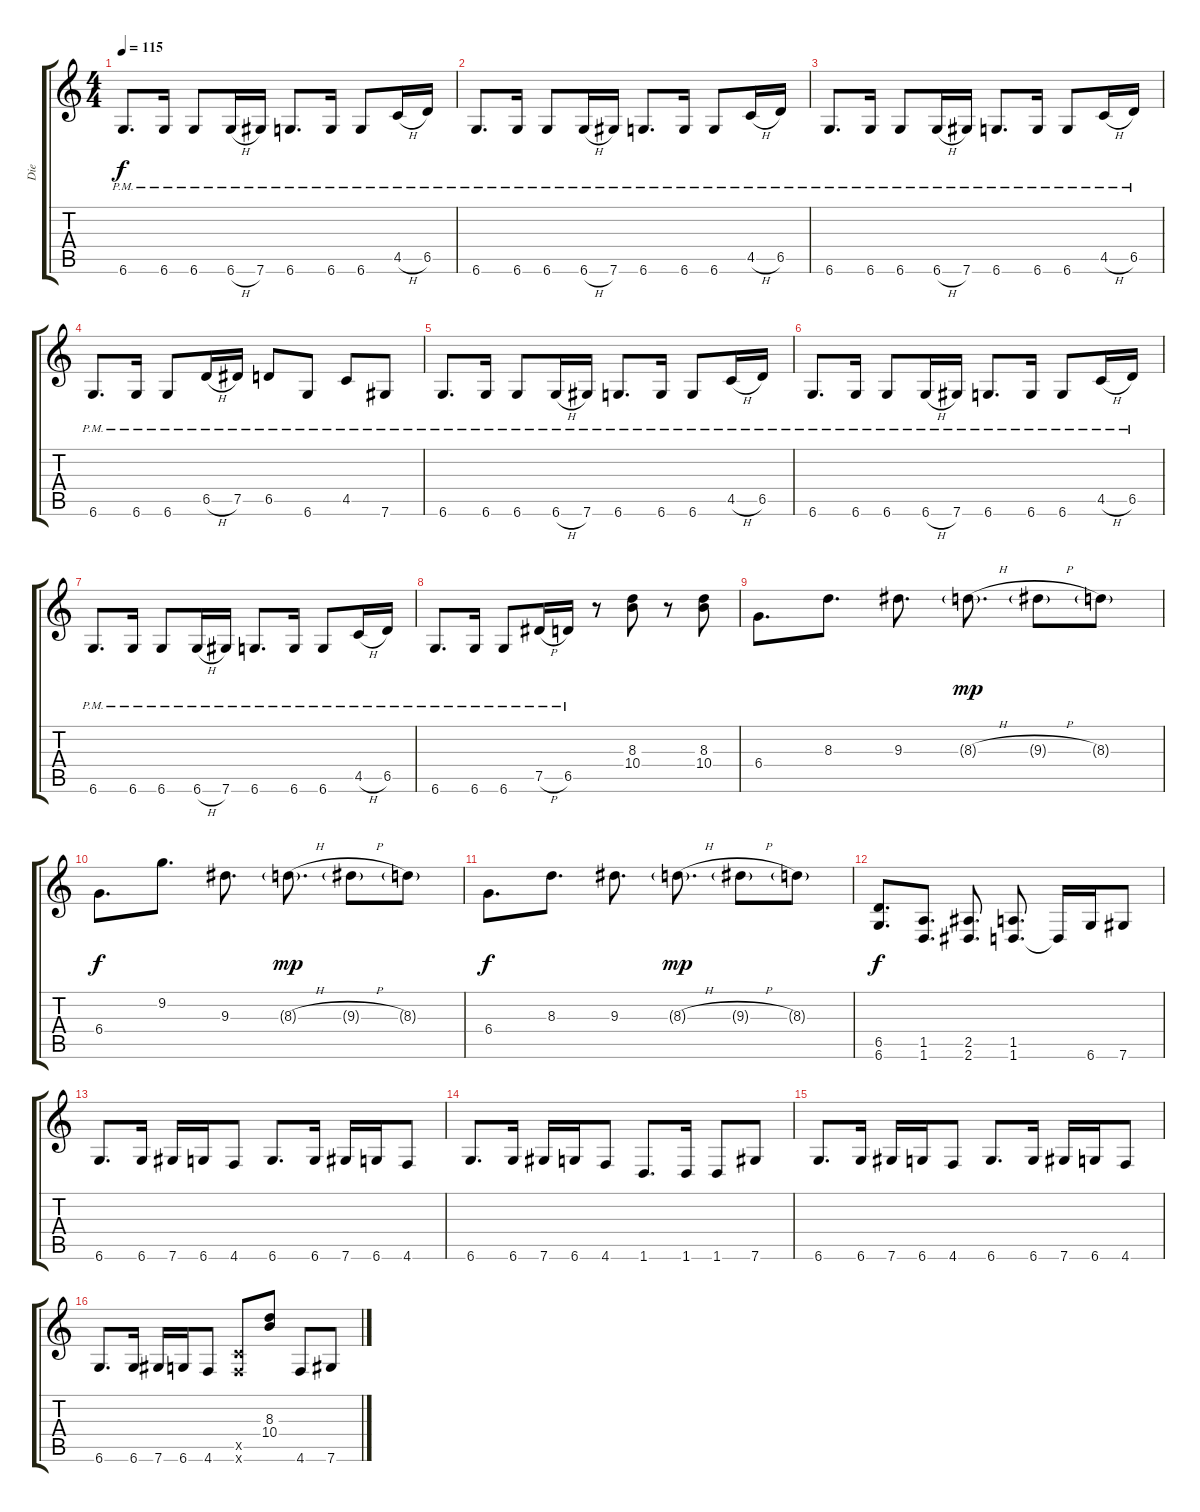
\track ("Die" "Die") {instrument distortionguitar}
\staff {score tabs}
\tuning (Eb4 Bb3 Gb3 Db3 Ab2 Db2) {hide}
\ts (4 4)
\tempo 115
\clef g2
\ks c
6.6{pm}.8{d dy f} 6.6{pm}.16 6.6{pm}.8 6.6{h pm}.16 7.6{pm}.16 6.6{pm}.8{d} 6.6{pm}.16 6.6{pm}.8 4.5{h pm}.16 6.5{pm}.16 |
6.6{pm}.8{d} 6.6{pm}.16 6.6{pm}.8 6.6{h pm}.16 7.6{pm}.16 6.6{pm}.8{d} 6.6{pm}.16 6.6{pm}.8 4.5{h pm}.16 6.5{pm}.16 |
6.6{pm}.8{d} 6.6{pm}.16 6.6{pm}.8 6.6{h pm}.16 7.6{pm}.16 6.6{pm}.8{d} 6.6{pm}.16 6.6{pm}.8 4.5{h pm}.16 6.5{pm}.16 |
6.6{pm}.8{d} 6.6{pm}.16 6.6{pm}.8 6.5{h pm}.16 7.5{pm}.16 6.5{pm}.8 6.6{pm}.8 4.5{pm}.8 7.6{pm}.8 |
6.6{pm}.8{d} 6.6{pm}.16 6.6{pm}.8 6.6{h pm}.16 7.6{pm}.16 6.6{pm}.8{d} 6.6{pm}.16 6.6{pm}.8 4.5{h pm}.16 6.5{pm}.16 |
6.6{pm}.8{d} 6.6{pm}.16 6.6{pm}.8 6.6{h pm}.16 7.6{pm}.16 6.6{pm}.8{d} 6.6{pm}.16 6.6{pm}.8 4.5{h pm}.16 6.5{pm}.16 |
6.6{pm}.8{d} 6.6{pm}.16 6.6{pm}.8 6.6{h pm}.16 7.6{pm}.16 6.6{pm}.8{d} 6.6{pm}.16 6.6{pm}.8 4.5{h pm}.16 6.5{pm}.16 |
6.6{pm}.8{d} 6.6{pm}.16 6.6{pm}.8 7.5{h pm}.16 6.5{pm}.16 r.8 (8.3 10.4).8 r.8 (8.3 10.4).8 |
6.4.8{d} 8.3.8{d} 9.3.8{d} 8.3{h g}.8{d dy mp} 9.3{h g}.8 8.3{g}.8 |
6.4.8{d dy f} 9.2.8{d} 9.3.8{d} 8.3{h g}.8{d dy mp} 9.3{h g}.8 8.3{g}.8 |
6.4.8{d dy f} 8.3.8{d} 9.3.8{d} 8.3{h g}.8{d dy mp} 9.3{h g}.8 8.3{g}.8 |
(6.5 6.6).8{d dy f} (1.5 1.6).8{d} (2.5 2.6).8{d} (1.5 1.6).8{d} 1.6{t}.16 6.6.16 7.6.8 |
6.6.8{d} 6.6.16 7.6.16 6.6.16 4.6.8 6.6.8{d} 6.6.16 7.6.16 6.6.16 4.6.8 |
6.6.8{d} 6.6.16 7.6.16 6.6.16 4.6.8 1.6.8{d} 1.6.16 1.6.8 7.6.8 |
6.6.8{d} 6.6.16 7.6.16 6.6.16 4.6.8 6.6.8{d} 6.6.16 7.6.16 6.6.16 4.6.8 |
6.6.8{d} 6.6.16 7.6.16 6.6.16 4.6.8 (4.5{x} 4.6{x}).8 (8.3 10.4).8 4.6.8 7.6.8
